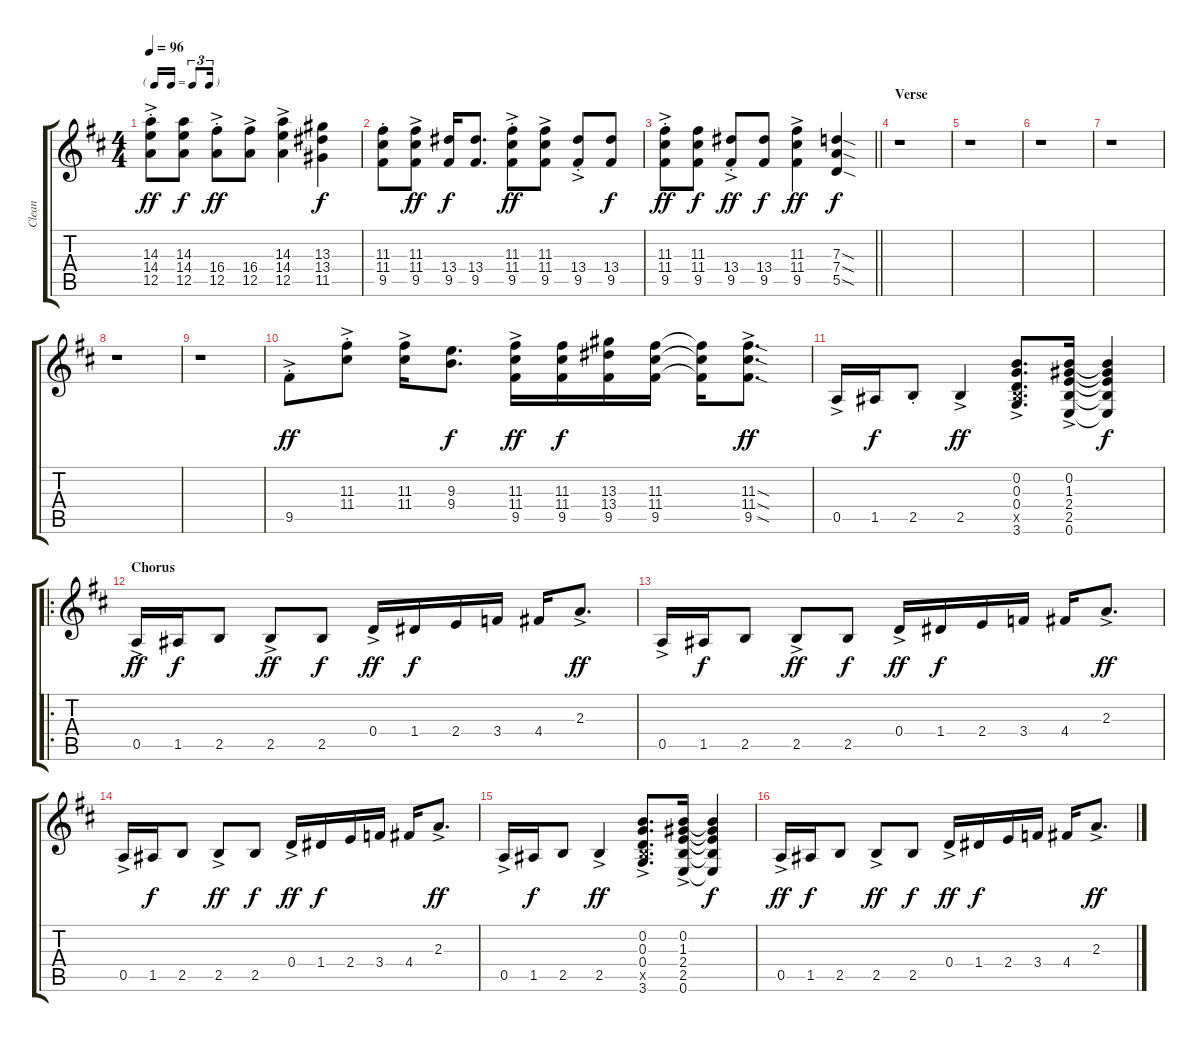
\track ("Clean" "Clean") {instrument electricguitarclean}
\staff {score tabs}
\tuning (E4 B3 G3 D3 A2 E2) {hide}
\ts (4 4)
\tf triplet16th
\tempo 96
\clef g2
\ks d
(14.3{ac st} 14.4{ac st} 12.5{ac st}).8{dy ff} (14.3 14.4 12.5).8{dy f} (16.4{ac st} 12.5{ac st}).8{dy ff} (16.4{ac} 12.5{ac}).8 (14.3{ac} 14.4{ac} 12.5{ac}).4 (13.3 13.4 11.5).4{dy f} |
(11.3{st} 11.4{st} 9.5{st}).8 (11.3{ac} 11.4{ac} 9.5{ac}).8{dy ff} (13.4 9.5).16{dy f} (13.4 9.5).8{d} (11.3{ac st} 11.4{ac st} 9.5{ac st}).8{dy ff} (11.3{ac} 11.4{ac} 9.5{ac}).8 (13.4{ac st} 9.5{ac st}).8 (13.4 9.5).8{dy f} |
\barLineRight lightlight
(11.3{ac st} 11.4{ac st} 9.5{ac st}).8{dy ff} (11.3 11.4 9.5).8{dy f} (13.4{ac st} 9.5{ac st}).8{dy ff} (13.4 9.5).8{dy f} (11.3{ac} 11.4{ac} 9.5{ac}).4{dy ff} (7.3{sod} 7.4{sod} 5.5{sod}).4{dy f} |
\section ("" "Verse")
r.1 |
r.1 |
r.1 |
r.1 |
r.1 |
r.1 |
9.5{ac st}.8{dy ff} (11.3{ac st} 11.4{ac st}).8 (11.3{ac} 11.4{ac}).16 (9.3 9.4).8{d dy f} (11.3{ac} 11.4{ac} 9.5{ac}).16{dy ff} (11.3 11.4 9.5).16{dy f} (13.3 13.4 9.5).16 (11.3 11.4 9.5).16 (11.3{t} 11.4{t} 9.5{t}).16 (11.3{sod ac} 11.4{sod ac} 9.5{sod ac}).8{d dy ff} |
0.5{ac}.16 1.5.16{dy f} 2.5{st}.8 2.5{ac}.4{dy ff} (0.2{ac} 0.3{ac} 0.4{ac} 2.5{ac x} 3.6{ac}).8{d} (0.2{ac} 1.3{ac} 2.4{ac} 2.5{ac} 0.6{ac}).16 (0.2{t} 1.3{t} 2.4{t} 2.5{t} 0.6{t}).4{dy f} |
\ro
\section ("" "Chorus")
0.5{ac}.16{dy ff} 1.5.16{dy f} 2.5.8 2.5{ac}.8{dy ff} 2.5.8{dy f} 0.4{ac}.16{dy ff} 1.4.16{dy f} 2.4.16 3.4.16 4.4.16 2.3{ac}.8{d dy ff} |
0.5{ac}.16 1.5.16{dy f} 2.5.8 2.5{ac}.8{dy ff} 2.5.8{dy f} 0.4{ac}.16{dy ff} 1.4.16{dy f} 2.4.16 3.4.16 4.4.16 2.3{ac}.8{d dy ff} |
0.5{ac}.16 1.5.16{dy f} 2.5.8 2.5{ac}.8{dy ff} 2.5.8{dy f} 0.4{ac}.16{dy ff} 1.4.16{dy f} 2.4.16 3.4.16 4.4.16 2.3{ac}.8{d dy ff} |
0.5{ac}.16 1.5.16{dy f} 2.5.8 2.5{ac}.4{dy ff} (0.2{ac} 0.3{ac} 0.4{ac} 2.5{ac x} 3.6{ac}).8{d} (0.2{ac} 1.3{ac} 2.4{ac} 2.5{ac} 0.6{ac}).16 (0.2{t} 1.3{t} 2.4{t} 2.5{t} 0.6{t}).4{dy f} |
0.5{ac}.16{dy ff} 1.5.16{dy f} 2.5.8 2.5{ac}.8{dy ff} 2.5.8{dy f} 0.4{ac}.16{dy ff} 1.4.16{dy f} 2.4.16 3.4.16 4.4.16 2.3{ac}.8{d dy ff}
